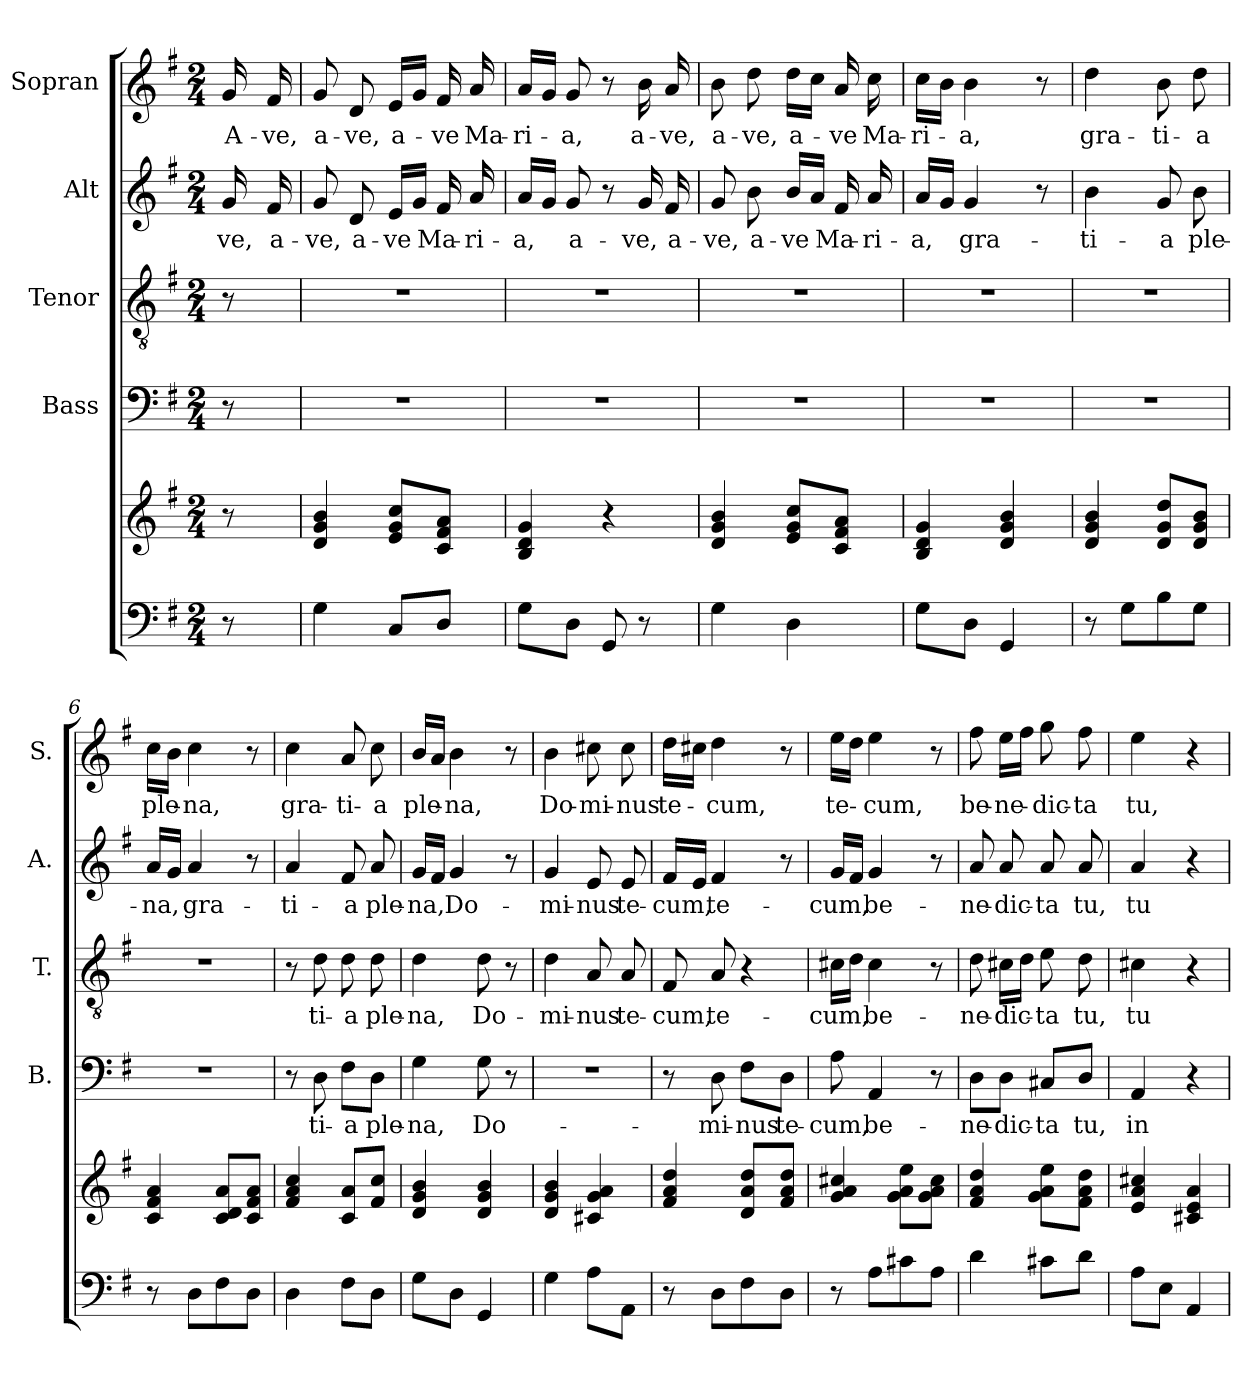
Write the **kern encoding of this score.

**kern	**kern	**kern	**text	**kern	**text	**kern	**text	**kern	**text
*part5	*part5	*part4	*part4	*part3	*part3	*part2	*part2	*part1	*part1
*staff6	*staff5	*staff4	*staff4	*staff3	*staff3	*staff2	*staff2	*staff1	*staff1
*	*	*I"Bass	*	*I"Tenor	*	*I"Alt	*	*I"Sopran	*
*	*	*I'B.	*	*I'T.	*	*I'A.	*	*I'S.	*
*clefF4	*clefG2	*clefF4	*	*clefGv2	*	*clefG2	*	*clefG2	*
*k[f#]	*k[f#]	*k[f#]	*	*k[f#]	*	*k[f#]	*	*k[f#]	*
*G:	*G:	*G:	*	*G:	*	*G:	*	*G:	*
*M2/4	*M2/4	*M2/4	*	*M2/4	*	*M2/4	*	*M2/4	*
=	=	=	=	=	=	=	=	=	=
!	!	!	!	!	!	!	!LO:LY:b	!	!LO:LY:b
8r	8r	8r	.	8r	.	16g/	ve,	16g/	A-
!	!	!	!	!	!	!	!LO:LY:b	!	!LO:LY:b
.	.	.	.	.	.	16f#/	a-	16f#/	-ve,
=1	=1	=1	=1	=1	=1	=1	=1	=1	=1
!	!	!	!	!	!	!	!LO:LY:b	!	!LO:LY:b
4G\	4d/ 4g/ 4b/	2r	.	2r	.	8g/	-ve,	8g/	a-
!	!	!	!	!	!	!	!LO:LY:b	!	!LO:LY:b
.	.	.	.	.	.	8d/	a-	8d/	-ve,
!	!	!	!	!	!	!	!LO:LY:b	!	!LO:LY:b
8C/L	8e/ 8g/ 8cc/L	.	.	.	.	16e/LL	-ve	16e/LL	a-
.	.	.	.	.	.	16g/JJ	.	16g/JJ	.
!	!	!	!	!	!	!	!LO:LY:b	!	!LO:LY:b
8D/J	8c/ 8f#/ 8a/J	.	.	.	.	16f#/	Ma-	16f#/	-ve
!	!	!	!	!	!	!	!LO:LY:b	!	!LO:LY:b
.	.	.	.	.	.	16a/	-ri-	16a/	Ma-
=2	=2	=2	=2	=2	=2	=2	=2	=2	=2
!	!	!	!	!	!	!	!LO:LY:b	!	!LO:LY:b
8G\L	4B/ 4d/ 4g/	2r	.	2r	.	16a/LL	-a,	16a/LL	-ri-
.	.	.	.	.	.	16g/JJ	.	16g/JJ	.
!	!	!	!	!	!	!	!LO:LY:b	!	!LO:LY:b
8D\J	.	.	.	.	.	8g/	a-	8g/	-a,
8GG/	4r	.	.	.	.	8r	.	8r	.
!	!	!	!	!	!	!	!LO:LY:b	!	!LO:LY:b
8r	.	.	.	.	.	16g/	-ve,	16b\	a-
!	!	!	!	!	!	!	!LO:LY:b	!	!LO:LY:b
.	.	.	.	.	.	16f#/	a-	16a/	-ve,
=3	=3	=3	=3	=3	=3	=3	=3	=3	=3
!	!	!	!	!	!	!	!LO:LY:b	!	!LO:LY:b
4G\	4d/ 4g/ 4b/	2r	.	2r	.	8g/	-ve,	8b\	a-
!	!	!	!	!	!	!	!LO:LY:b	!	!LO:LY:b
.	.	.	.	.	.	8b\	a-	8dd\	-ve,
!	!	!	!	!	!	!	!LO:LY:b	!	!LO:LY:b
4D\	8e/ 8g/ 8cc/L	.	.	.	.	16b/LL	-ve	16dd\LL	a-
.	.	.	.	.	.	16a/JJ	.	16cc\JJ	.
!	!	!	!	!	!	!	!LO:LY:b	!	!LO:LY:b
.	8c/ 8f#/ 8a/J	.	.	.	.	16f#/	Ma-	16a/	-ve
!	!	!	!	!	!	!	!LO:LY:b	!	!LO:LY:b
.	.	.	.	.	.	16a/	-ri-	16cc\	Ma-
=4	=4	=4	=4	=4	=4	=4	=4	=4	=4
!	!	!	!	!	!	!	!LO:LY:b	!	!LO:LY:b
8G\L	4B/ 4d/ 4g/	2r	.	2r	.	16a/LL	-a,	16cc\LL	-ri-
.	.	.	.	.	.	16g/JJ	.	16b\JJ	.
!	!	!	!	!	!	!	!LO:LY:b	!	!LO:LY:b
8D\J	.	.	.	.	.	4g/	gra-	4b\	-a,
4GG/	4d/ 4g/ 4b/	.	.	.	.	.	.	.	.
.	.	.	.	.	.	8r	.	8r	.
!!LO:LB:g=z
=5	=5	=5	=5	=5	=5	=5	=5	=5	=5
!	!	!	!	!	!	!	!LO:LY:b	!	!LO:LY:b
8r	4d/ 4g/ 4b/	2r	.	2r	.	4b\	-ti-	4dd\	gra-
8G\L	.	.	.	.	.	.	.	.	.
!	!	!	!	!	!	!	!LO:LY:b	!	!LO:LY:b
8B\	8d/ 8g/ 8dd/L	.	.	.	.	8g/	-a	8b\	-ti-
!	!	!	!	!	!	!	!LO:LY:b	!	!LO:LY:b
8G\J	8d/ 8g/ 8b/J	.	.	.	.	8b\	ple-	8dd\	-a
=6	=6	=6	=6	=6	=6	=6	=6	=6	=6
!	!	!	!	!	!	!	!LO:LY:b	!	!LO:LY:b
8r	4c/ 4f#/ 4a/	2r	.	2r	.	16a/LL	-na,	16cc\LL	ple-
.	.	.	.	.	.	16g/JJ	.	16b\JJ	.
!	!	!	!	!	!	!	!LO:LY:b	!	!LO:LY:b
8D\L	.	.	.	.	.	4a/	gra-	4cc\	-na,
8F#\	8c/ 8d/ 8a/L	.	.	.	.	.	.	.	.
8D\J	8c/ 8f#/ 8a/J	.	.	.	.	8r	.	8r	.
=7	=7	=7	=7	=7	=7	=7	=7	=7	=7
!	!	!	!	!	!	!	!LO:LY:b	!	!LO:LY:b
4D\	4f#/ 4a/ 4cc/	8r	.	8r	.	4a/	-ti-	4cc\	gra-
!	!	!	!LO:LY:b	!	!LO:LY:b	!	!	!	!
.	.	8D\	ti-	8d\	ti-	.	.	.	.
!	!	!	!LO:LY:b	!	!LO:LY:b	!	!LO:LY:b	!	!LO:LY:b
8F#\L	8c/ 8a/L	8F#\L	-a	8d\	-a	8f#/	-a	8a/	-ti-
!	!	!	!LO:LY:b	!	!LO:LY:b	!	!LO:LY:b	!	!LO:LY:b
8D\J	8f#/ 8cc/J	8D\J	ple-	8d\	ple-	8a/	ple-	8cc\	-a
=8	=8	=8	=8	=8	=8	=8	=8	=8	=8
!	!	!	!LO:LY:b	!	!LO:LY:b	!	!LO:LY:b	!	!LO:LY:b
8G\L	4d/ 4g/ 4b/	4G\	-na,	4d\	-na,	16g/LL	-na,	16b/LL	ple-
.	.	.	.	.	.	16f#/JJ	.	16a/JJ	.
!	!	!	!	!	!	!	!LO:LY:b	!	!LO:LY:b
8D\J	.	.	.	.	.	4g/	Do-	4b\	-na,
!	!	!	!LO:LY:b	!	!LO:LY:b	!	!	!	!
4GG/	4d/ 4g/ 4b/	8G\	Do-	8d\	Do-	.	.	.	.
.	.	8r	.	8r	.	8r	.	8r	.
=9	=9	=9	=9	=9	=9	=9	=9	=9	=9
!	!	!	!	!	!LO:LY:b	!	!LO:LY:b	!	!LO:LY:b
4G\	4d/ 4g/ 4b/	2r	.	4d\	-mi-	4g/	-mi-	4b\	Do-
!	!	!	!	!	!LO:LY:b	!	!LO:LY:b	!	!LO:LY:b
8A\L	4c#X/ 4g/ 4a/	.	.	8A/	-nus	8e/	-nus	8cc#X\	-mi-
!	!	!	!	!	!LO:LY:b	!	!LO:LY:b	!	!LO:LY:b
8AA\J	.	.	.	8A/	te-	8e/	te-	8cc#\	-nus
!!LO:PB:g=z
=10	=10	=10	=10	=10	=10	=10	=10	=10	=10
!	!	!	!	!	!LO:LY:b	!	!LO:LY:b	!	!LO:LY:b
8r	4f#/ 4a/ 4dd/	8r	.	8F#/	-cum,	16f#/LL	-cum,	16dd\LL	te-
.	.	.	.	.	.	16e/JJ	.	16cc#X\JJ	.
!	!	!	!LO:LY:b	!	!LO:LY:b	!	!LO:LY:b	!	!LO:LY:b
8D\L	.	8D\	-mi-	8A/	te-	4f#/	te-	4dd\	-cum,
!	!	!	!LO:LY:b	!	!	!	!	!	!
8F#\	8d/ 8a/ 8dd/L	8F#\L	-nus	4r	.	.	.	.	.
!	!	!	!LO:LY:b	!	!	!	!	!	!
8D\J	8f#/ 8a/ 8dd/J	8D\J	te-	.	.	8r	.	8r	.
=11	=11	=11	=11	=11	=11	=11	=11	=11	=11
!	!	!	!LO:LY:b	!	!LO:LY:b	!	!LO:LY:b	!	!LO:LY:b
8r	4g/ 4a/ 4cc#X/	8A\	-cum,	16c#X\LL	-cum,	16g/LL	-cum,	16ee\LL	te-
.	.	.	.	16d\JJ	.	16f#/JJ	.	16dd\JJ	.
!	!	!	!LO:LY:b	!	!LO:LY:b	!	!LO:LY:b	!	!LO:LY:b
8A\L	.	4AA/	be-	4c#\	be-	4g/	be-	4ee\	-cum,
8c#X\	8g\ 8a\ 8ee\L	.	.	.	.	.	.	.	.
8A\J	8g\ 8a\ 8cc#\J	8r	.	8r	.	8r	.	8r	.
=12	=12	=12	=12	=12	=12	=12	=12	=12	=12
!	!	!	!LO:LY:b	!	!LO:LY:b	!	!LO:LY:b	!	!LO:LY:b
4d\	4f#/ 4a/ 4dd/	8D\L	-ne-	8d\	-ne-	8a/	-ne-	8ff#\	be-
!	!	!	!LO:LY:b	!	!LO:LY:b	!	!LO:LY:b	!	!LO:LY:b
.	.	8D\J	-dic-	16c#X\LL	-dic-	8a/	-dic-	16ee\LL	-ne-
.	.	.	.	16d\JJ	.	.	.	16ff#\JJ	.
!	!	!	!LO:LY:b	!	!LO:LY:b	!	!LO:LY:b	!	!LO:LY:b
8c#X\L	8g\ 8a\ 8ee\L	8C#X/L	-ta	8e\	-ta	8a/	-ta	8gg\	-dic-
!	!	!	!LO:LY:b	!	!LO:LY:b	!	!LO:LY:b	!	!LO:LY:b
8d\J	8f#\ 8a\ 8dd\J	8D/J	tu,	8d\	tu,	8a/	tu,	8ff#\	-ta
=13	=13	=13	=13	=13	=13	=13	=13	=13	=13
!	!	!	!LO:LY:b	!	!LO:LY:b	!	!LO:LY:b	!	!LO:LY:b
8A\L	4e/ 4a/ 4cc#X/	4AA/	in	4c#X\	tu	4a/	tu	4ee\	tu,
8E\J	.	.	.	.	.	.	.	.	.
4AA/	4c#X/ 4e/ 4a/	4r	.	4r	.	4r	.	4r	.
=	=	=	=	=	=	=	=	=	=
*-	*-	*-	*-	*-	*-	*-	*-	*-	*-
